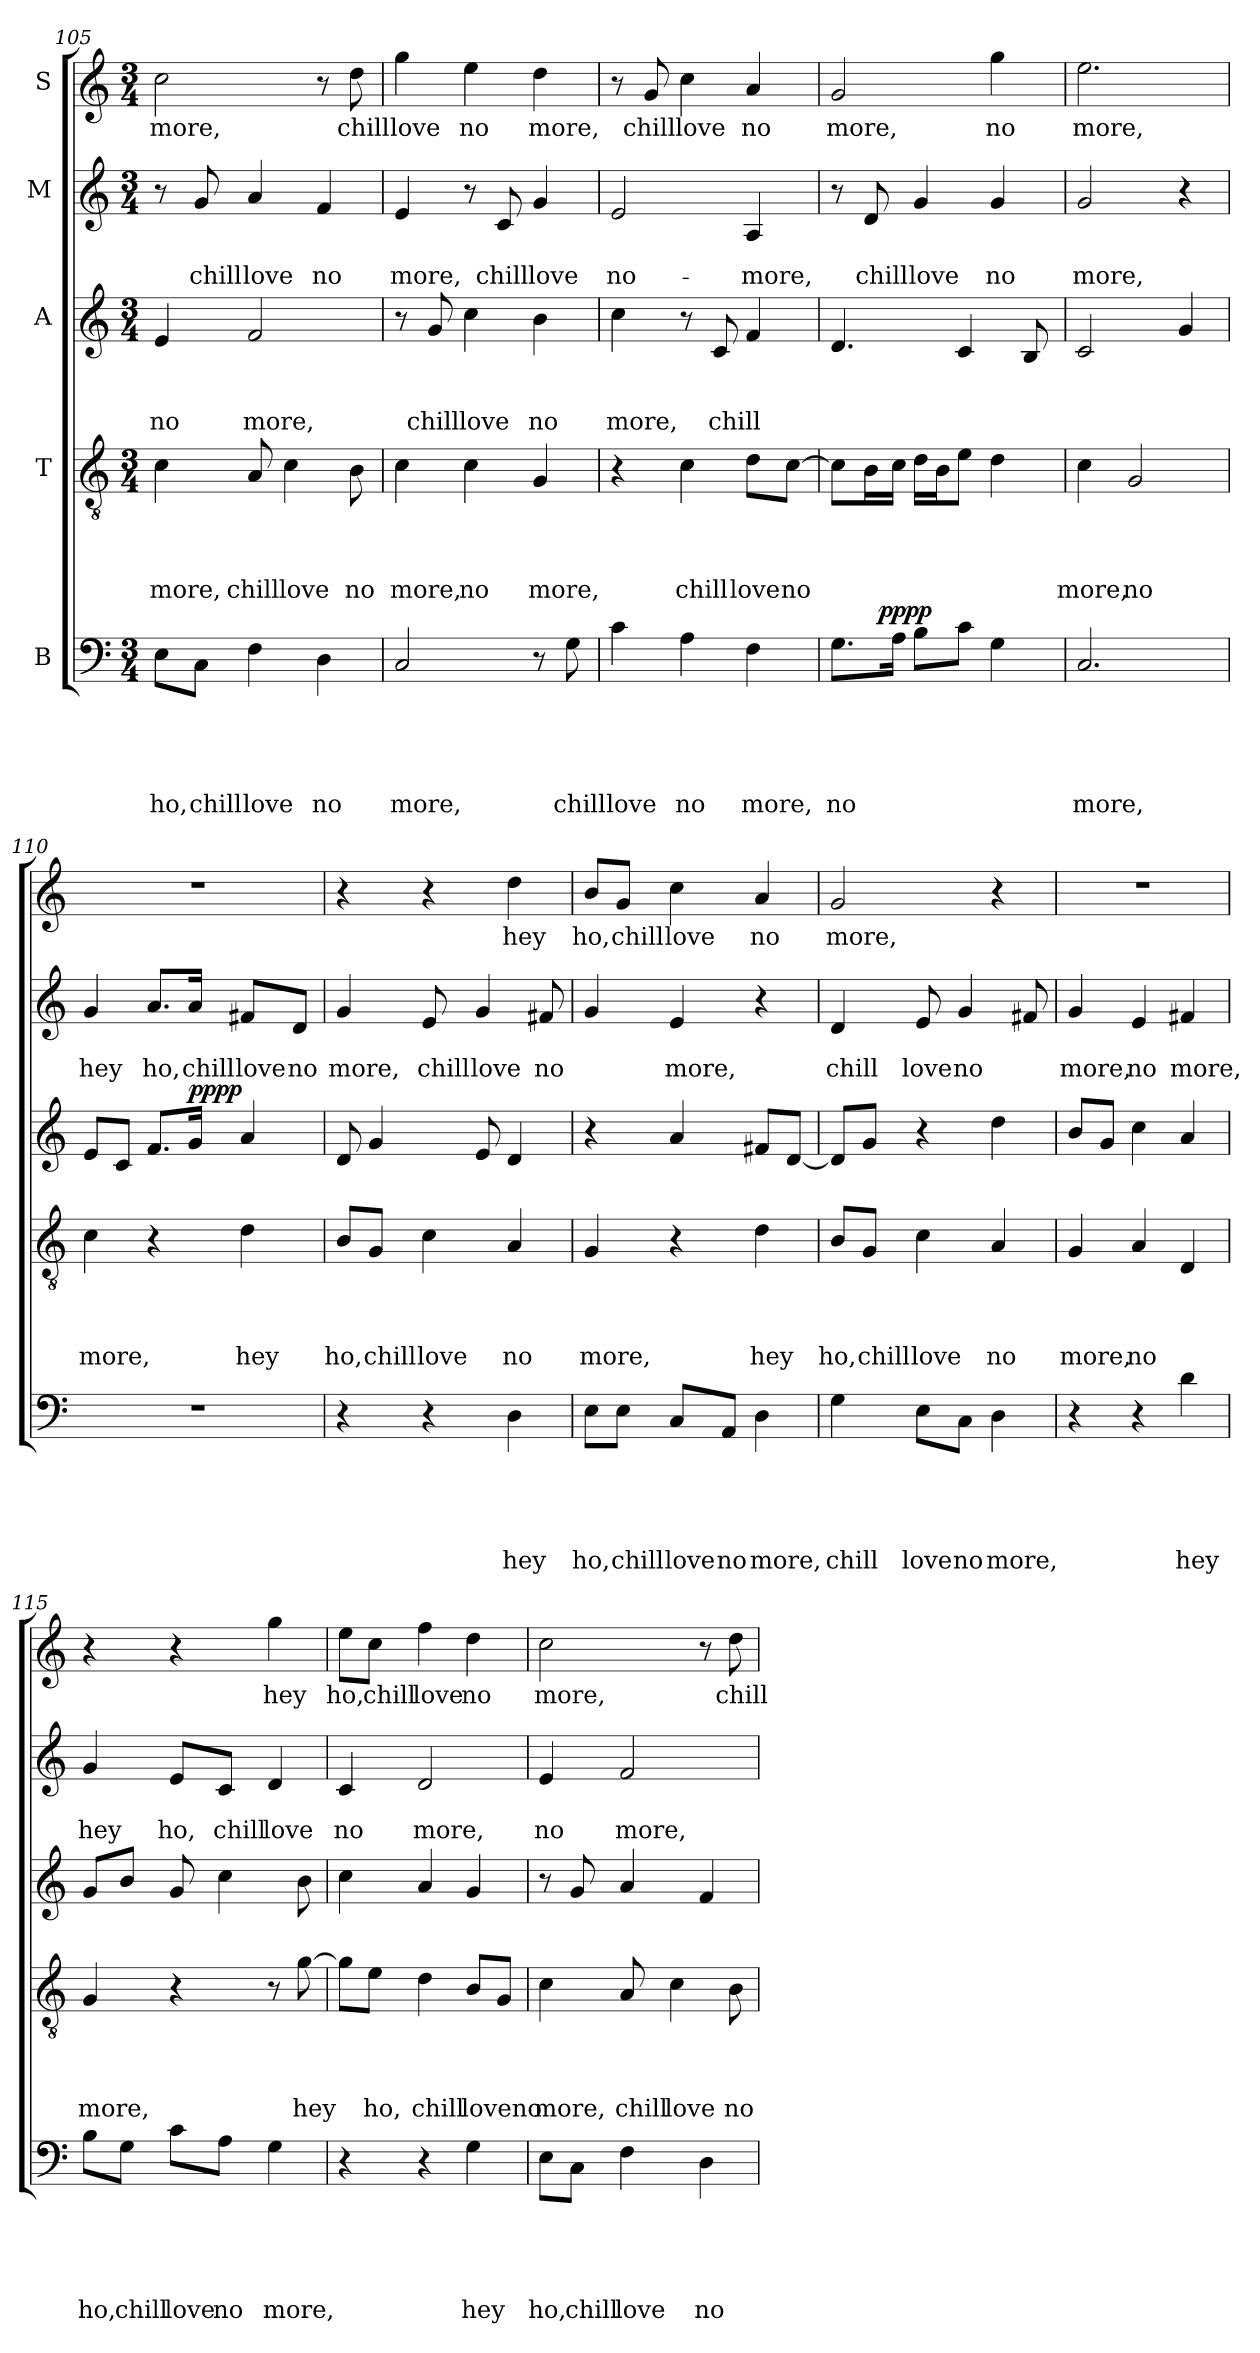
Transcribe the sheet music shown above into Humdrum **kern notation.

**kern	**text	**text	**text	**text	**text	**dynam	**kern	**text	**text	**text	**text	**kern	**text	**text	**text	**dynam	**kern	**text	**text	**kern	**text
*part5	*part5	*part5	*part5	*part5	*part5	*part5	*part4	*part4	*part4	*part4	*part4	*part3	*part3	*part3	*part3	*part3	*part2	*part2	*part2	*part1	*part1
*staff5	*staff5	*staff5	*staff5	*staff5	*staff5	*staff5	*staff4	*staff4	*staff4	*staff4	*staff4	*staff3	*staff3	*staff3	*staff3	*staff3	*staff2	*staff2	*staff2	*staff1	*staff1
*I"B	*	*	*	*	*	*	*I"T	*	*	*	*	*I"A	*	*	*	*	*I"M	*	*	*I"S	*
*clefF4	*	*	*	*	*	*	*clefGv2	*	*	*	*	*clefG2	*	*	*	*	*clefG2	*	*	*clefG2	*
*k[]	*	*	*	*	*	*	*k[]	*	*	*	*	*k[]	*	*	*	*	*k[]	*	*	*k[]	*
*C:	*	*	*	*	*	*	*C:	*	*	*	*	*C:	*	*	*	*	*C:	*	*	*C:	*
*M3/4	*	*	*	*	*	*	*M3/4	*	*	*	*	*M3/4	*	*	*	*	*M3/4	*	*	*M3/4	*
=105	=105	=105	=105	=105	=105	=105	=105	=105	=105	=105	=105	=105	=105	=105	=105	=105	=105	=105	=105	=105	=105
!	!	!	!	!	!LO:LY:b	!	!	!	!	!	!LO:LY:b	!	!	!	!LO:LY:b	!	!	!	!	!	!LO:LY:b
8E\L	.	.	.	.	ho,	.	4c\	.	.	.	more,	4e/	.	.	no	.	8r	.	.	2cc\	more,
!	!	!	!	!	!LO:LY:b	!	!	!	!	!	!	!	!	!	!	!	!	!	!LO:LY:b	!	!
8C\J	.	.	.	.	chill	.	.	.	.	.	.	.	.	.	.	.	8g/	.	chill	.	.
!	!	!	!	!	!LO:LY:b	!	!	!	!	!	!LO:LY:b	!	!	!	!LO:LY:b	!	!	!	!LO:LY:b	!	!
4F\	.	.	.	.	love	.	8A/	.	.	.	chill	2f/	.	.	more,	.	4a/	.	love	.	.
!	!	!	!	!	!	!	!	!	!	!	!LO:LY:b	!	!	!	!	!	!	!	!	!	!
.	.	.	.	.	.	.	4c\	.	.	.	love	.	.	.	.	.	.	.	.	.	.
!	!	!	!	!	!LO:LY:b	!	!	!	!	!	!	!	!	!	!	!	!	!	!LO:LY:b	!	!
4D\	.	.	.	.	no	.	.	.	.	.	.	.	.	.	.	.	4f/	.	no	8r	.
!	!	!	!	!	!	!	!	!	!	!	!LO:LY:b	!	!	!	!	!	!	!	!	!	!LO:LY:b
.	.	.	.	.	.	.	8B\	.	.	.	no	.	.	.	.	.	.	.	.	8dd\	chill
=106	=106	=106	=106	=106	=106	=106	=106	=106	=106	=106	=106	=106	=106	=106	=106	=106	=106	=106	=106	=106	=106
!	!	!	!	!	!LO:LY:b	!	!	!	!	!	!LO:LY:b	!	!	!	!	!	!	!	!LO:LY:b	!	!LO:LY:b
2C/	.	.	.	.	more,	.	4c\	.	.	.	more,	8r	.	.	.	.	4e/	.	more,	4gg\	love
!	!	!	!	!	!	!	!	!	!	!	!	!	!	!	!LO:LY:b	!	!	!	!	!	!
.	.	.	.	.	.	.	.	.	.	.	.	8g/	.	.	chill	.	.	.	.	.	.
!	!	!	!	!	!	!	!	!	!	!	!LO:LY:b	!	!	!	!LO:LY:b	!	!	!	!	!	!LO:LY:b
.	.	.	.	.	.	.	4c\	.	.	.	no	4cc\	.	.	love	.	8r	.	.	4ee\	no
!	!	!	!	!	!	!	!	!	!	!	!	!	!	!	!	!	!	!	!LO:LY:b	!	!
.	.	.	.	.	.	.	.	.	.	.	.	.	.	.	.	.	8c/	.	chill	.	.
!	!	!	!	!	!	!	!	!	!	!	!LO:LY:b	!	!	!	!LO:LY:b	!	!	!	!LO:LY:b	!	!LO:LY:b
8r	.	.	.	.	.	.	4G/	.	.	.	more,	4b\	.	.	no	.	4g/	.	love	4dd\	more,
!	!	!	!	!	!LO:LY:b	!	!	!	!	!	!	!	!	!	!	!	!	!	!	!	!
8G\	.	.	.	.	chill	.	.	.	.	.	.	.	.	.	.	.	.	.	.	.	.
=107	=107	=107	=107	=107	=107	=107	=107	=107	=107	=107	=107	=107	=107	=107	=107	=107	=107	=107	=107	=107	=107
!	!	!	!	!	!LO:LY:b	!	!	!	!	!	!	!	!	!	!LO:LY:b	!	!	!	!LO:LY:b	!	!
4c\	.	.	.	.	love	.	4r	.	.	.	.	4cc\	.	.	more,	.	2e/	.	no-	8r	.
!	!	!	!	!	!	!	!	!	!	!	!	!	!	!	!	!	!	!	!	!	!LO:LY:b
.	.	.	.	.	.	.	.	.	.	.	.	.	.	.	.	.	.	.	.	8g/	chill
!	!	!	!	!	!LO:LY:b	!	!	!	!	!	!LO:LY:b	!	!	!	!	!	!	!	!	!	!LO:LY:b
4A\	.	.	.	.	no	.	4c\	.	.	.	chill	8r	.	.	.	.	.	.	.	4cc\	love
!	!	!	!	!	!	!	!	!	!	!	!	!	!	!	!LO:LY:b	!	!	!	!	!	!
.	.	.	.	.	.	.	.	.	.	.	.	8c/	.	.	chill	.	.	.	.	.	.
!	!	!	!	!	!LO:LY:b	!	!	!	!	!	!LO:LY:b	!	!	!	!	!	!	!	!LO:LY:b	!	!LO:LY:b
4F\	.	.	.	.	more,	.	8d\L	.	.	.	love	4f/	.	.	.	.	4A/	.	-more,	4a/	no
!	!	!	!	!	!	!	!	!	!	!	!LO:LY:b	!	!	!	!	!	!	!	!	!	!
.	.	.	.	.	.	.	[>8c\J	.	.	.	no	.	.	.	.	.	.	.	.	.	.
=108	=108	=108	=108	=108	=108	=108	=108	=108	=108	=108	=108	=108	=108	=108	=108	=108	=108	=108	=108	=108	=108
!	!	!	!	!	!LO:LY:b	!	!	!	!	!	!	!	!	!	!	!	!	!	!	!	!LO:LY:b
*^	*	*	*	*	*	*	*	*	*	*	*	*	*	*	*	*	*	*	*	*	*
8.G\L	8ryy	.	.	.	.	no	.	8c\L]	.	.	.	.	4.d/	.	.	.	.	8r	.	.	2g/	more,
!	!	!	!	!	!	!	!	!	!	!	!	!	!	!	!	!	!	!	!	!LO:LY:b	!	!
.	32ryy	.	.	.	.	.	.	16B\L	.	.	.	.	.	.	.	.	.	8d/	.	chill	.	.
!	!	!	!	!	!	!	!LO:DY:b	!	!	!	!	!	!	!	!	!	!	!	!	!	!	!
.	2ryy	.	.	.	.	.	pppp	.	.	.	.	.	.	.	.	.	.	.	.	.	.	.
16A\Jk	.	.	.	.	.	.	.	16c\JJ	.	.	.	.	.	.	.	.	.	.	.	.	.	.
!	!	!	!	!	!	!	!	!	!	!	!	!	!	!	!	!	!	!	!	!LO:LY:b	!	!
8B\L	.	.	.	.	.	.	.	16d\LL	.	.	.	.	.	.	.	.	.	4g/	.	love	.	.
.	.	.	.	.	.	.	.	16B\J	.	.	.	.	.	.	.	.	.	.	.	.	.	.
8c\J	.	.	.	.	.	.	.	8e\J	.	.	.	.	4c/	.	.	.	.	.	.	.	.	.
!	!	!	!	!	!	!	!	!	!	!	!	!	!	!	!	!	!	!	!	!LO:LY:b	!	!LO:LY:b
4G\	.	.	.	.	.	.	.	4d\	.	.	.	.	.	.	.	.	.	4g/	.	no	4gg\	no
.	.	.	.	.	.	.	.	.	.	.	.	.	8B/	.	.	.	.	.	.	.	.	.
.	16.ryy	.	.	.	.	.	.	.	.	.	.	.	.	.	.	.	.	.	.	.	.	.
!!LO:LB:g=z
=109	=109	=109	=109	=109	=109	=109	=109	=109	=109	=109	=109	=109	=109	=109	=109	=109	=109	=109	=109	=109	=109	=109
!	!	!	!	!	!	!LO:LY:b	!	!	!	!	!	!LO:LY:b	!	!	!	!	!	!	!	!LO:LY:b	!	!LO:LY:b
*v	*v	*	*	*	*	*	*	*	*	*	*	*	*	*	*	*	*	*	*	*	*	*
2.C/	.	.	.	.	more,	.	4c\	.	.	.	more,	2c/	.	.	.	.	2g/	.	more,	2.ee\	more,
!	!	!	!	!	!	!	!	!	!	!	!LO:LY:b	!	!	!	!	!	!	!	!	!	!
.	.	.	.	.	.	.	2G/	.	.	.	no	.	.	.	.	.	.	.	.	.	.
.	.	.	.	.	.	.	.	.	.	.	.	4g/	.	.	.	.	4r	.	.	.	.
=110	=110	=110	=110	=110	=110	=110	=110	=110	=110	=110	=110	=110	=110	=110	=110	=110	=110	=110	=110	=110	=110
!LO:N:vis=1	!	!	!	!	!	!	!	!	!	!	!LO:LY:b	!	!	!	!	!	!	!	!LO:LY:b	!LO:N:vis=1	!
2.r	.	.	.	.	.	.	4c\	.	.	.	more,	8e/L	.	.	.	.	4g/	.	hey	2.r	.
.	.	.	.	.	.	.	.	.	.	.	.	8c/J	.	.	.	.	.	.	.	.	.
!	!	!	!	!	!	!	!	!	!	!	!	!	!	!	!	!	!	!	!LO:LY:b	!	!
.	.	.	.	.	.	.	4r	.	.	.	.	8.f/L	.	.	.	.	8.a/L	.	ho,	.	.
!	!	!	!	!	!	!	!	!	!	!	!	!	!	!	!	!LO:DY:b	!	!	!LO:LY:b	!	!
.	.	.	.	.	.	.	.	.	.	.	.	16g/Jk	.	.	.	pppp	16a/Jk	.	chill	.	.
!	!	!	!	!	!	!	!	!	!	!	!LO:LY:b	!	!	!	!	!	!	!	!LO:LY:b	!	!
.	.	.	.	.	.	.	4d\	.	.	.	hey	4a/	.	.	.	.	8f#X/L	.	love	.	.
!	!	!	!	!	!	!	!	!	!	!	!	!	!	!	!	!	!	!	!LO:LY:b	!	!
.	.	.	.	.	.	.	.	.	.	.	.	.	.	.	.	.	8d/J	.	no	.	.
=111	=111	=111	=111	=111	=111	=111	=111	=111	=111	=111	=111	=111	=111	=111	=111	=111	=111	=111	=111	=111	=111
!	!	!	!	!	!	!	!	!	!	!	!LO:LY:b	!	!	!	!	!	!	!	!LO:LY:b	!	!
4r	.	.	.	.	.	.	8B/L	.	.	.	ho,	8d/	.	.	.	.	4g/	.	more,	4r	.
!	!	!	!	!	!	!	!	!	!	!	!LO:LY:b	!	!	!	!	!	!	!	!	!	!
.	.	.	.	.	.	.	8G/J	.	.	.	chill	4g/	.	.	.	.	.	.	.	.	.
!	!	!	!	!	!	!	!	!	!	!	!LO:LY:b	!	!	!	!	!	!	!	!LO:LY:b	!	!
4r	.	.	.	.	.	.	4c\	.	.	.	love	.	.	.	.	.	8e/	.	chill	4r	.
!	!	!	!	!	!	!	!	!	!	!	!	!	!	!	!	!	!	!	!LO:LY:b	!	!
.	.	.	.	.	.	.	.	.	.	.	.	8e/	.	.	.	.	4g/	.	love	.	.
!	!	!	!	!	!LO:LY:b	!	!	!	!	!	!LO:LY:b	!	!	!	!	!	!	!	!	!	!LO:LY:b
4D\	.	.	.	.	hey	.	4A/	.	.	.	no	4d/	.	.	.	.	.	.	.	4dd\	hey
!	!	!	!	!	!	!	!	!	!	!	!	!	!	!	!	!	!	!	!LO:LY:b	!	!
.	.	.	.	.	.	.	.	.	.	.	.	.	.	.	.	.	8f#X/	.	no	.	.
=112	=112	=112	=112	=112	=112	=112	=112	=112	=112	=112	=112	=112	=112	=112	=112	=112	=112	=112	=112	=112	=112
!	!	!	!	!	!LO:LY:b	!	!	!	!	!	!LO:LY:b	!	!	!	!	!	!	!	!	!	!LO:LY:b
8E\L	.	.	.	.	ho,	.	4G/	.	.	.	more,	4r	.	.	.	.	4g/	.	.	8b/L	ho,
!	!	!	!	!	!LO:LY:b	!	!	!	!	!	!	!	!	!	!	!	!	!	!	!	!LO:LY:b
8E\J	.	.	.	.	chill	.	.	.	.	.	.	.	.	.	.	.	.	.	.	8g/J	chill
!	!	!	!	!	!LO:LY:b	!	!	!	!	!	!	!	!	!	!	!	!	!	!LO:LY:b	!	!LO:LY:b
8C/L	.	.	.	.	love	.	4r	.	.	.	.	4a/	.	.	.	.	4e/	.	more,	4cc\	love
!	!	!	!	!	!LO:LY:b	!	!	!	!	!	!	!	!	!	!	!	!	!	!	!	!
8AA/J	.	.	.	.	no	.	.	.	.	.	.	.	.	.	.	.	.	.	.	.	.
!	!	!	!	!	!LO:LY:b	!	!	!	!	!	!LO:LY:b	!	!	!	!	!	!	!	!	!	!LO:LY:b
4D\	.	.	.	.	more,	.	4d\	.	.	.	hey	8f#X/L	.	.	.	.	4r	.	.	4a/	no
.	.	.	.	.	.	.	.	.	.	.	.	[<8d/J	.	.	.	.	.	.	.	.	.
=113	=113	=113	=113	=113	=113	=113	=113	=113	=113	=113	=113	=113	=113	=113	=113	=113	=113	=113	=113	=113	=113
!	!	!	!	!	!LO:LY:b	!	!	!	!	!	!LO:LY:b	!	!	!	!	!	!	!	!LO:LY:b	!	!LO:LY:b
4G\	.	.	.	.	chill	.	8B/L	.	.	.	ho,	8d/L]	.	.	.	.	4d/	.	chill	2g/	more,
!	!	!	!	!	!	!	!	!	!	!	!LO:LY:b	!	!	!	!	!	!	!	!	!	!
.	.	.	.	.	.	.	8G/J	.	.	.	chill	8g/J	.	.	.	.	.	.	.	.	.
!	!	!	!	!	!LO:LY:b	!	!	!	!	!	!LO:LY:b	!	!	!	!	!	!	!	!LO:LY:b	!	!
8E\L	.	.	.	.	love	.	4c\	.	.	.	love	4r	.	.	.	.	8e/	.	love	.	.
!	!	!	!	!	!LO:LY:b	!	!	!	!	!	!	!	!	!	!	!	!	!	!LO:LY:b	!	!
8C\J	.	.	.	.	no	.	.	.	.	.	.	.	.	.	.	.	4g/	.	no	.	.
!	!	!	!	!	!LO:LY:b	!	!	!	!	!	!LO:LY:b	!	!	!	!	!	!	!	!	!	!
4D\	.	.	.	.	more,	.	4A/	.	.	.	no	4dd\	.	.	.	.	.	.	.	4r	.
.	.	.	.	.	.	.	.	.	.	.	.	.	.	.	.	.	8f#X/	.	.	.	.
!!LO:PB:g=z
=114	=114	=114	=114	=114	=114	=114	=114	=114	=114	=114	=114	=114	=114	=114	=114	=114	=114	=114	=114	=114	=114
!	!	!	!	!	!	!	!	!	!	!	!LO:LY:b	!	!	!	!	!	!	!	!LO:LY:b	!LO:N:vis=1	!
4r	.	.	.	.	.	.	4G/	.	.	.	more,	8b/L	.	.	.	.	4g/	.	more,	2.r	.
.	.	.	.	.	.	.	.	.	.	.	.	8g/J	.	.	.	.	.	.	.	.	.
!	!	!	!	!	!	!	!	!	!	!	!LO:LY:b	!	!	!	!	!	!	!	!LO:LY:b	!	!
4r	.	.	.	.	.	.	4A/	.	.	.	no	4cc\	.	.	.	.	4e/	.	no	.	.
!	!	!	!	!	!LO:LY:b	!	!	!	!	!	!	!	!	!	!	!	!	!	!LO:LY:b	!	!
4d\	.	.	.	.	hey	.	4D/	.	.	.	.	4a/	.	.	.	.	4f#X/	.	more,	.	.
=115	=115	=115	=115	=115	=115	=115	=115	=115	=115	=115	=115	=115	=115	=115	=115	=115	=115	=115	=115	=115	=115
!	!	!	!	!	!LO:LY:b	!	!	!	!	!	!LO:LY:b	!	!	!	!	!	!	!	!LO:LY:b	!	!
8B\L	.	.	.	.	ho,	.	4G/	.	.	.	more,	8g/L	.	.	.	.	4g/	.	hey	4r	.
!	!	!	!	!	!LO:LY:b	!	!	!	!	!	!	!	!	!	!	!	!	!	!	!	!
8G\J	.	.	.	.	chill	.	.	.	.	.	.	8b/J	.	.	.	.	.	.	.	.	.
!	!	!	!	!	!LO:LY:b	!	!	!	!	!	!	!	!	!	!	!	!	!	!LO:LY:b	!	!
8c\L	.	.	.	.	love	.	4r	.	.	.	.	8g/	.	.	.	.	8e/L	.	ho,	4r	.
!	!	!	!	!	!LO:LY:b	!	!	!	!	!	!	!	!	!	!	!	!	!	!LO:LY:b	!	!
8A\J	.	.	.	.	no	.	.	.	.	.	.	4cc\	.	.	.	.	8c/J	.	chill	.	.
!	!	!	!	!	!LO:LY:b	!	!	!	!	!	!	!	!	!	!	!	!	!	!LO:LY:b	!	!LO:LY:b
4G\	.	.	.	.	more,	.	8r	.	.	.	.	.	.	.	.	.	4d/	.	love	4gg\	hey
!	!	!	!	!	!	!	!	!	!	!	!LO:LY:b	!	!	!	!	!	!	!	!	!	!
.	.	.	.	.	.	.	[>8g\	.	.	.	hey	8b\	.	.	.	.	.	.	.	.	.
=116	=116	=116	=116	=116	=116	=116	=116	=116	=116	=116	=116	=116	=116	=116	=116	=116	=116	=116	=116	=116	=116
!	!	!	!	!	!	!	!	!	!	!	!	!	!	!	!	!	!	!	!LO:LY:b	!	!LO:LY:b
4r	.	.	.	.	.	.	8g\L]	.	.	.	.	4cc\	.	.	.	.	4c/	.	no	8ee\L	ho,
!	!	!	!	!	!	!	!	!	!	!	!LO:LY:b	!	!	!	!	!	!	!	!	!	!LO:LY:b
.	.	.	.	.	.	.	8e\J	.	.	.	ho,	.	.	.	.	.	.	.	.	8cc\J	chill
!	!	!	!	!	!	!	!	!	!	!	!LO:LY:b	!	!	!	!	!	!	!	!LO:LY:b	!	!LO:LY:b
4r	.	.	.	.	.	.	4d\	.	.	.	chill	4a/	.	.	.	.	2d/	.	more,	4ff\	love
!	!	!	!	!	!LO:LY:b	!	!	!	!	!	!LO:LY:b	!	!	!	!	!	!	!	!	!	!LO:LY:b
4G\	.	.	.	.	hey	.	8B/L	.	.	.	loveno	4g/	.	.	.	.	.	.	.	4dd\	no
.	.	.	.	.	.	.	8G/J	.	.	.	.	.	.	.	.	.	.	.	.	.	.
=117	=117	=117	=117	=117	=117	=117	=117	=117	=117	=117	=117	=117	=117	=117	=117	=117	=117	=117	=117	=117	=117
!	!	!	!	!	!LO:LY:b	!	!	!	!	!	!LO:LY:b	!	!	!	!	!	!	!	!LO:LY:b	!	!LO:LY:b
8E\L	.	.	.	.	ho,	.	4c\	.	.	.	more,	8r	.	.	.	.	4e/	.	no	2cc\	more,
!	!	!	!	!	!LO:LY:b	!	!	!	!	!	!	!	!	!	!	!	!	!	!	!	!
8C\J	.	.	.	.	chill	.	.	.	.	.	.	8g/	.	.	.	.	.	.	.	.	.
!	!	!	!	!	!LO:LY:b	!	!	!	!	!	!LO:LY:b	!	!	!	!	!	!	!	!LO:LY:b	!	!
4F\	.	.	.	.	love	.	8A/	.	.	.	chill	4a/	.	.	.	.	2f/	.	more,	.	.
!	!	!	!	!	!	!	!	!	!	!	!LO:LY:b	!	!	!	!	!	!	!	!	!	!
.	.	.	.	.	.	.	4c\	.	.	.	love	.	.	.	.	.	.	.	.	.	.
!	!	!	!	!	!LO:LY:b	!	!	!	!	!	!	!	!	!	!	!	!	!	!	!	!
4D\	.	.	.	.	no	.	.	.	.	.	.	4f/	.	.	.	.	.	.	.	8r	.
!	!	!	!	!	!	!	!	!	!	!	!LO:LY:b	!	!	!	!	!	!	!	!	!	!LO:LY:b
.	.	.	.	.	.	.	8B\	.	.	.	no	.	.	.	.	.	.	.	.	8dd\	chill
=	=	=	=	=	=	=	=	=	=	=	=	=	=	=	=	=	=	=	=	=	=
*-	*-	*-	*-	*-	*-	*-	*-	*-	*-	*-	*-	*-	*-	*-	*-	*-	*-	*-	*-	*-	*-
